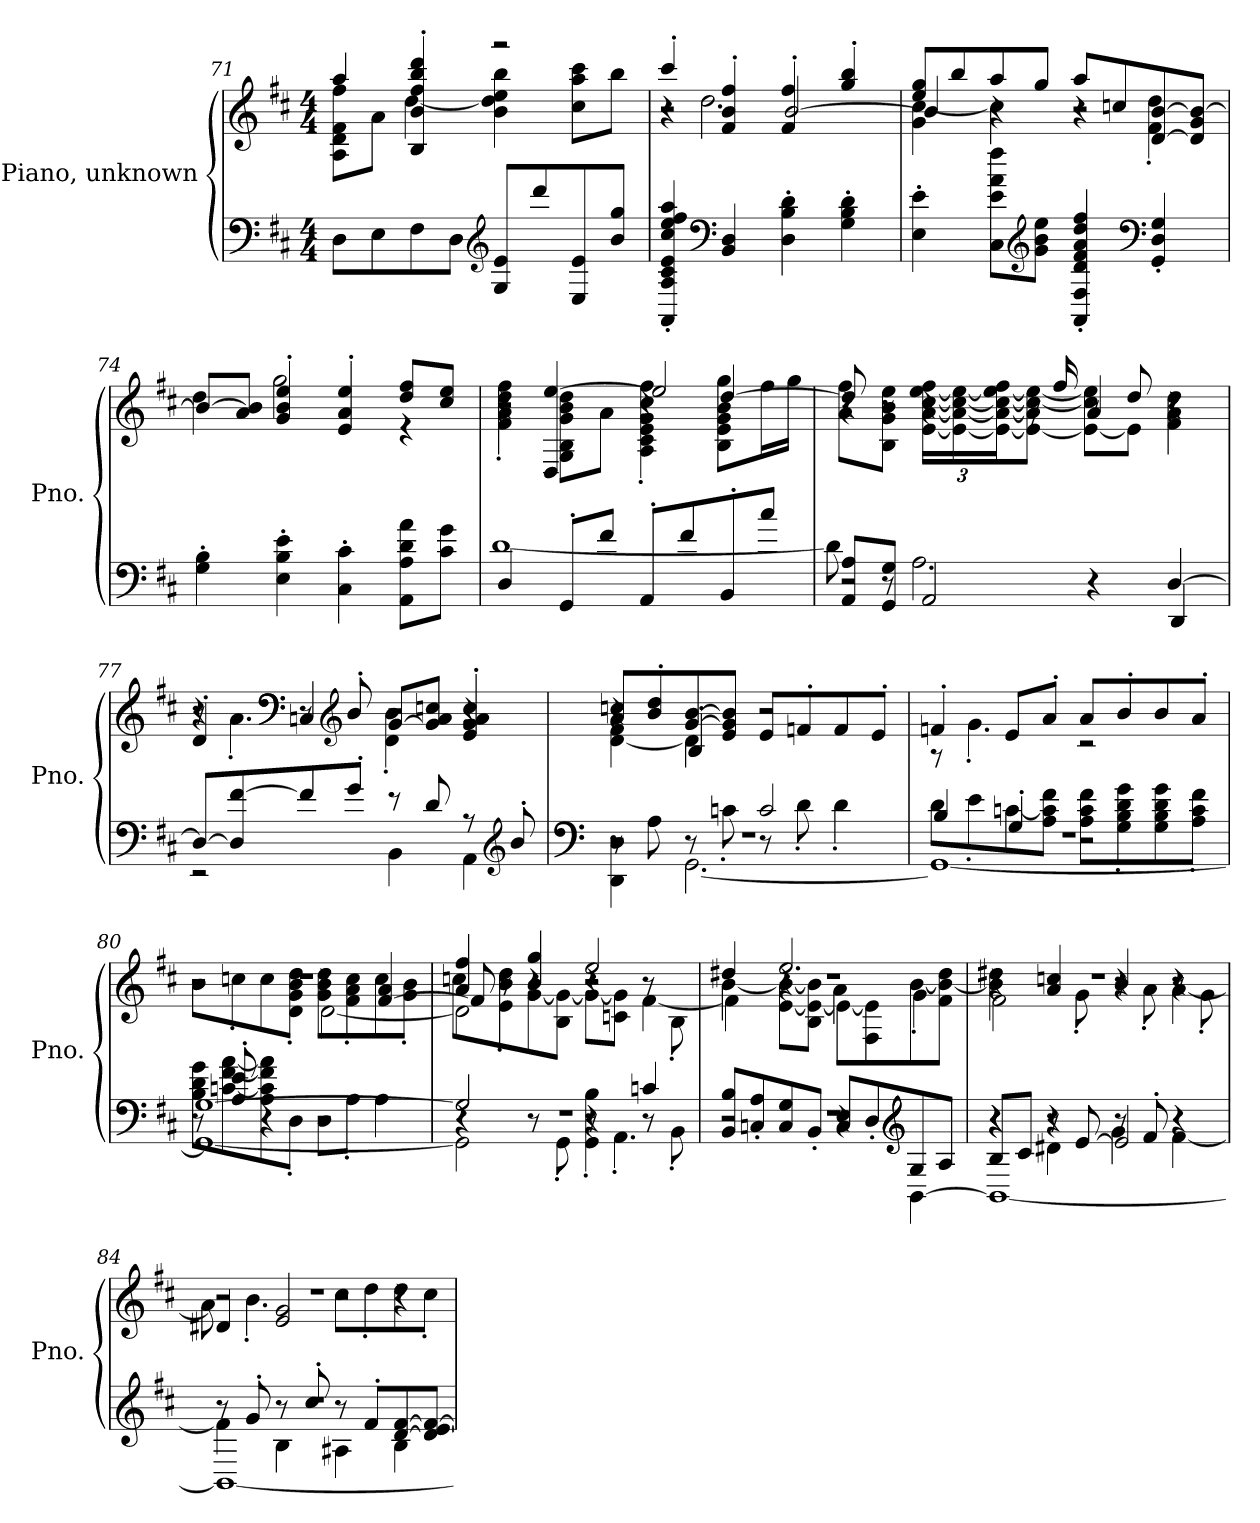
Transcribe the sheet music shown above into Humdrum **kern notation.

**kern	**kern
*part1	*part1
*staff2	*staff1
*I"Piano, unknown	*
*I'Pno.	*
*clefF4	*clefG2
*k[f#c#]	*k[f#c#]
*M4/4	*M4/4
=71	=71
*	*^
8D\L	4aa/	8A\ 8d\ 8f#\ 8ff#\L
8E\	.	8a\J
8F#\	4B/' 4b/' 4ff#/' 4bb/' 4ddd/'	[4dd\
8D\J	.	.
*clefG2	*	*
8G/ 8e/L	2r	4b\ 4dd\] 4ee\ 4bb\
8ddd/	.	.
8E/ 8e/	.	8cc#\ 8aa\ 8ccc#\L
8b/ 8gg/J	.	8bb\J
=72	=72	=72
*	*	*^
4AA/' 4A/' 4c#/' 4e/' 4cc#/' 4ee/' 4ff#/' 4aa/'	4ccc#'/	4r	2r
*clefF4	*	*	*
4BB/ 4D/	4f#/' 4b/' 4ff#/'	2.dd\	.
4D\' 4B\' 4d\'	4f#/' 4ff#/'	.	[2b/
4G\' 4B\' 4d\'	4gg/' 4bb/'	.	.
!!LO:LB:g=z	!!	!!
=73	=73	=73	=73
4E\' 4e\'	8ee/ 8gg/L	4g\ [4cc#\	4b/]
.	8bb/	.	.
8C#\ 8e\ 8a\ 8ff#\L	8aa/	4cc#\]	4r
*clefG2	*	*	*
8g\ 8b\ 8ee\J	8gg/J	.	.
4AA/' 4F#/' 4d/' 4f#/' 4a/' 4dd/' 4ff#/'	8aa/L	4r	2r
.	8ccn/	.	.
*clefF4	*	*	*
4GG/' 4D/' 4G/'	[8d/ [8b/	4f#\' 4dd\'	.
.	8d/] 8g/ 8b/_J	.	.
*	*	*v	*v
=74	=74	=74
4G\' 4B\'	8b/L_	4dd\
.	8a/ 8b/]J	.
4E\' 4B\' 4e\'	4g/' 4b/' 4ee/'	2gg\
4C#\' 4c#\'	4e/' 4a/' 4ee/'	.
8AA\ 8A\ 8d\ 8a\L	8dd/ 8ff#/L	4r
8c#\ 8g\J	8cc#/ 8ee/J	.
=75	=75	=75
*^	*	*^
4D/	[1d	2r	4f#\' 4a\' 4dd\' 4ff#\'	4r
8GG'/L	.	.	8G\ 8B\ 8g\ 8b\ 8dd\L	4D/ [4ee/
8f#/J	.	.	8a\J	.
8AA'/L	.	4r	4A\' 4c#\' 4e\' 4g\' 4cc#\' 4ff#\'	2ee/]
8f#/	.	.	.	.
8BB'/	.	[4dd/	8B\ 8e\ 8g\ 8b\ 8gg\L	.
8cc#/J	.	.	16ff#\L	.
.	.	.	16gg\JJ	.
!!LO:LB:g=z	!!	!!
=76	=76	=76	=76	=76
*	*^	*	*	*
8AA/ 8A/L	8d\]	2r	8dd/]	8a\ 8ff#\L	4r
8GG/ 8G/J	8r	.	8r	8B\ 8g\ 8b\ 8ee\J	.
*	*	*	*	*Xbrackettup	*
2AA/	2.A\	.	4r	[24e\ [24a\ [24cc#\ [24ee\ 24ff#\LL	8r
.	.	.	.	24e\_ 24a\_ 24cc#\_ 24ee\_	.
.	.	.	.	24e\_ 24a\_ 24cc#\_ 24ee\_ 24ff#\J	.
.	.	.	.	8e\_ 8a\] 8cc#\_ 8ee\_J	16r
.	.	.	.	.	16ff#/
.	.	4r	4a/	8e\_ 8cc#\] 8ee\]L	8r
.	.	.	.	8e\J]	8dd/
[4D/	.	4DD/	4r	4f#\ 4a\ 4dd\	4r
*	*v	*v	*	*	*
=77	=77	=77	=77	=77
8D/L_	2r	4d'/	8r	4r
8D/] [8f#/	.	.	4.a'\	.
*	*	*clefF4	*	*
8f#/]	.	8r	.	4Cn/
*	*	*clefG2	*	*
8g'/J	.	8b'/	.	.
8r	4BB\	[8g/L	4d\' 4b\'	2r
8d/	.	8g/] 8a/ 8ccn/J	.	.
8r	4AA\	4e/' 4g/' 4a/' 4cc/'	4r	.
*clefG2	*	*	*	*
8b'/	.	.	.	.
*v	*v	*	*	*
!!LO:LB:g=z	!!	!!
=78	=78	=78	=78
*clefF4	*	*	*
*^	*	*	*
*	*^	*	*	*
*	*	*^	*	*	*
1r	8r	2r	4DD\ 4D\	8a/ 8ccn/L	[4d\ 4f#\	4r
.	8A\	.	.	8b/' 8dd/'	.	.
.	8r	.	[2.GG\	[8g/ [8b/	4d\]	4B'/
.	8cn'\	.	.	8e/ 8g/] 8b/]J	.	.
.	8r	2c/	.	8e/L	2r	2r
.	8d'\	.	.	8fn'/	.	.
.	4d'\	.	.	8f/	.	.
.	.	.	.	8e'/J	.	.
*	*	*	*	*	*v	*v
=79	=79	=79	=79	=79	=79
1r	8d\L	4B/	1GG_	4fn'/	8r
.	8e'\	.	.	.	4.g'\
.	[8cn\	4G'/	.	8e/L	.
.	8A\ 8c\] 8f#\J	.	.	8a'/J	.
.	8A\ 8c\ 8f#\L	2r	.	8a/L	2r
.	8G\' 8B\' 8d\' 8g\'	.	.	8b'/	.
.	8G\ 8B\ 8d\ 8g\	.	.	8b/	.
.	8A\' 8c\' 8f#\'J	.	.	8a'/J	.
=80	=80	=80	=80	=80	=80
*	*	*	*	*^	*^
8r	8B\ 8d\ 8g\L	[1G	1GG_	1r	8b\L	2r	2r
8A/' 8e/'	[8cn\ [8f#\ [8a\	.	.	.	8ccn'\	.	.
4r	8A\ 8c\] 8f#\] 8a\]	.	.	.	8cc\	.	.
.	8D'\J	.	.	.	8d\' 8g\' 8b\' 8dd\'J	.	.
2r	8D\L	.	.	.	8g\ 8b\ 8dd\L	4r	[2d\
.	8A'\J	.	.	.	8f#\' 8a\' 8cc\'	.	.
.	4A\	.	.	.	8cc\	[4f#/ 4a/	.
.	.	.	.	.	8g\' 8b\'J	.	.
!!LO:PB:g=z	!!	!!	!!
=81	=81	=81	=81	=81	=81	=81	=81
1r	4r	2G/]	2GG\]	4a/ 4ff#/	8ccn\L	8f#/]	2d\]
.	.	.	.	.	8e\' 8b\' 8dd\'	8r	.
.	8r	.	.	4b/ 4gg/	[8g\	4r	.
.	8GG'\	.	.	.	8B\ 8g\_J	.	.
.	4GG\' 4B\'	4r	8r	2ee/	8g\L_	2r	4r
.	.	.	4.AA'\	.	8cn\ 8g\]J	.	.
.	8r	4cn/	.	.	8r	.	[4f#\
.	8BB'\	.	.	.	8B'\	.	.
*	*	*v	*v	*	*	*	*
=82	=82	=82	=82	=82	=82	=82
1r	8BB/ 8B/L	2r	1r	[4b\	4dd#X/	4f#\]
.	8Cn/' 8A/'	.	.	.	.	.
.	8C/ 8G/	.	.	[8e\ 8b\_L	2.ee/	4r
.	8BB'/J	.	.	8B\ 8e\_ 8b\]J	.	.
.	8C/ 8E/L	4r	.	8e\L_	.	4a\
.	8D'/	.	.	8F#\ 8e\]	.	.
*clefG2	*	*	*	*	*	*
.	8G/	[4BB\	.	[8b\	.	4g'\
.	8A/J	.	.	8f#\ 8b\_ 8dd#\J	.	.
=83	=83	=83	=83	=83	=83	=83
*	*	*^	*	*	*	*
4r	4r	8B/L	1BB_	1r	4b\] 4dd#X\	4r	2f#\
.	.	8c#/J	.	.	.	.	.
8r	4d#X\	4r	.	.	8r	4a/ 4ccn/	.
[8e/	.	.	.	.	8g'\	.	.
2e/]	4g\	8r	.	.	8r	4b/	4r
.	.	8f#'/	.	.	8a'\	.	.
.	[4f#\	4r	.	.	8r	4r	[4a\
.	.	.	.	.	8g'\	.	.
!!LO:LB:g=z	!!	!!	!!
=84	=84	=84	=84	=84	=84	=84	=84
1r	4f#\]	8r	1BB_	1r	2r	4d#X/	8a\]
.	.	8g'/	.	.	.	.	4.b'\
.	4B\	8r	.	.	.	2e/ 2g/	.
.	.	8cc#'/	.	.	.	.	.
.	4A#X\	8r	.	.	8cc#\L	.	2r
.	.	8f#'/L	.	.	8dd'\	.	.
.	4B\	[8d/ [8f#/	.	.	8dd\	4r	.
.	.	8d/_ 8e/ 8f#/_J	.	.	8cc#'\J	.	.
*v	*v	*v	*v	*	*	*	*
*	*v	*v	*v	*v
=	=
*-	*-
